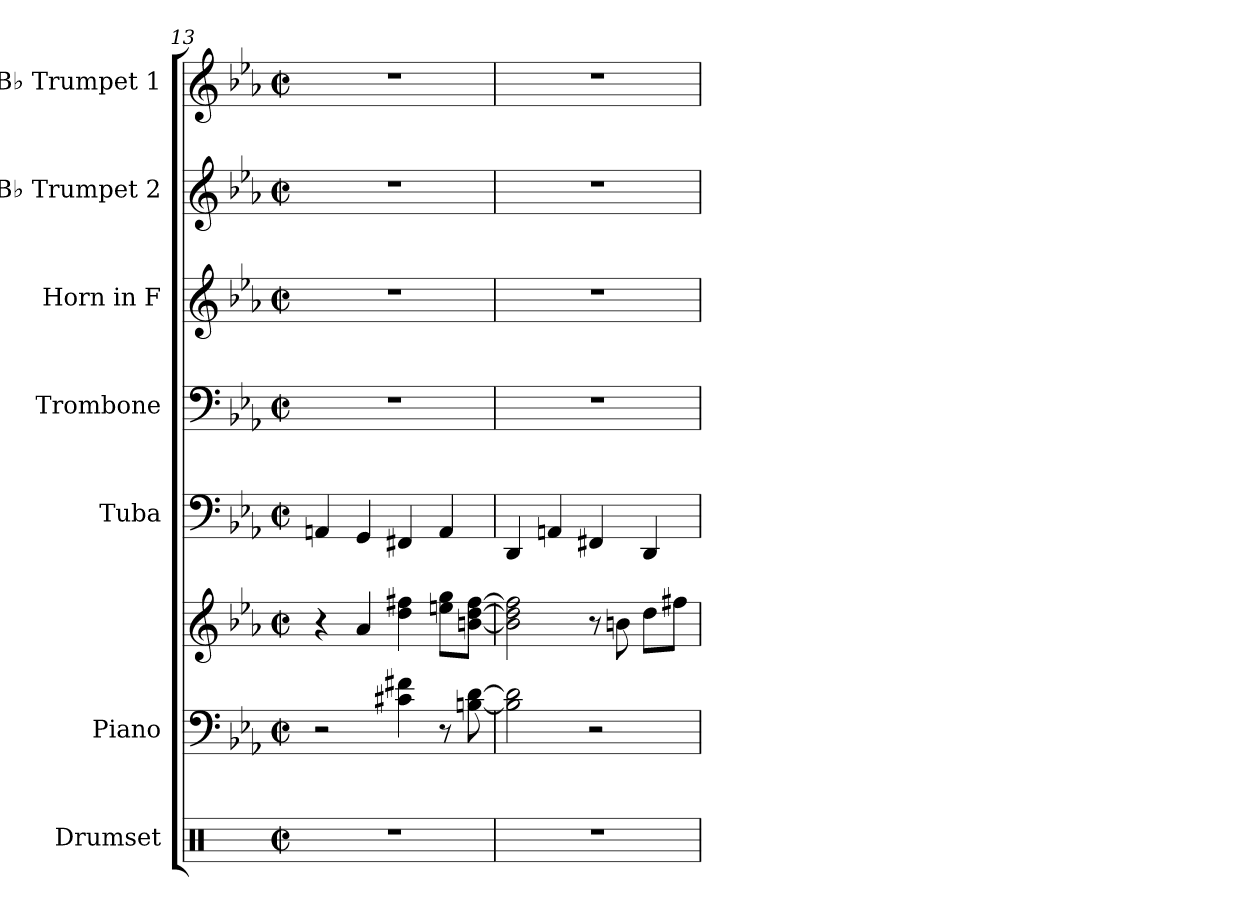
**kern	**kern	**kern	**kern	**kern	**kern	**kern	**kern
*part7	*part6	*part6	*part5	*part4	*part3	*part2	*part1
*staff8	*staff7	*staff6	*staff5	*staff4	*staff3	*staff2	*staff1
*I"Drumset	*I"Piano	*	*I"Tuba	*I"Trombone	*I"Horn in F	*I"B♭ Trumpet 2	*I"B♭ Trumpet 1
*I'Drs.	*I'Pno.	*	*I'Tba.	*I'Tbn.	*	*I'B♭ Tpt. 2	*I'B♭ Tpt. 1
*clefX	*clefF4	*clefG2	*clefF4	*clefF4	*clefG2	*clefG2	*clefG2
*	*	*	*	*	*ITrd4c7	*ITrd1c2	*ITrd1c2
*k[]	*k[b-e-a-]	*k[b-e-a-]	*k[b-e-a-]	*k[b-e-a-]	*k[b-e-a-d-]	*k[b-e-a-d-g-]	*k[b-e-a-d-g-]
*M2/2	*M2/2	*M2/2	*M2/2	*M2/2	*M2/2	*M2/2	*M2/2
*met(c|)	*met(c|)	*met(c|)	*met(c|)	*met(c|)	*met(c|)	*met(c|)	*met(c|)
=13	=13	=13	=13	=13	=13	=13	=13
1r	2r	4r	4AAn/	1r	1r	1r	1r
.	.	4a-/	4GG/	.	.	.	.
.	4c#X\ 4f#X\	4dd\ 4ff#X\	4FF#X/	.	.	.	.
.	8r	8een\ 8gg\L	4AA/	.	.	.	.
.	[8Bn\ [8d\	[8bn\ [8dd\ [8ff#\J	.	.	.	.	.
!!LO:PB:g=z
=14	=14	=14	=14	=14	=14	=14	=14
1r	2B\] 2d\]	2b\] 2dd\] 2ff#\]	4DD/	1r	1r	1r	1r
.	.	.	4AAn/	.	.	.	.
.	2r	8r	4FF#X/	.	.	.	.
.	.	8bn\	.	.	.	.	.
.	.	8dd\L	4DD/	.	.	.	.
.	.	8ff#X\J	.	.	.	.	.
=	=	=	=	=	=	=	=
*-	*-	*-	*-	*-	*-	*-	*-
